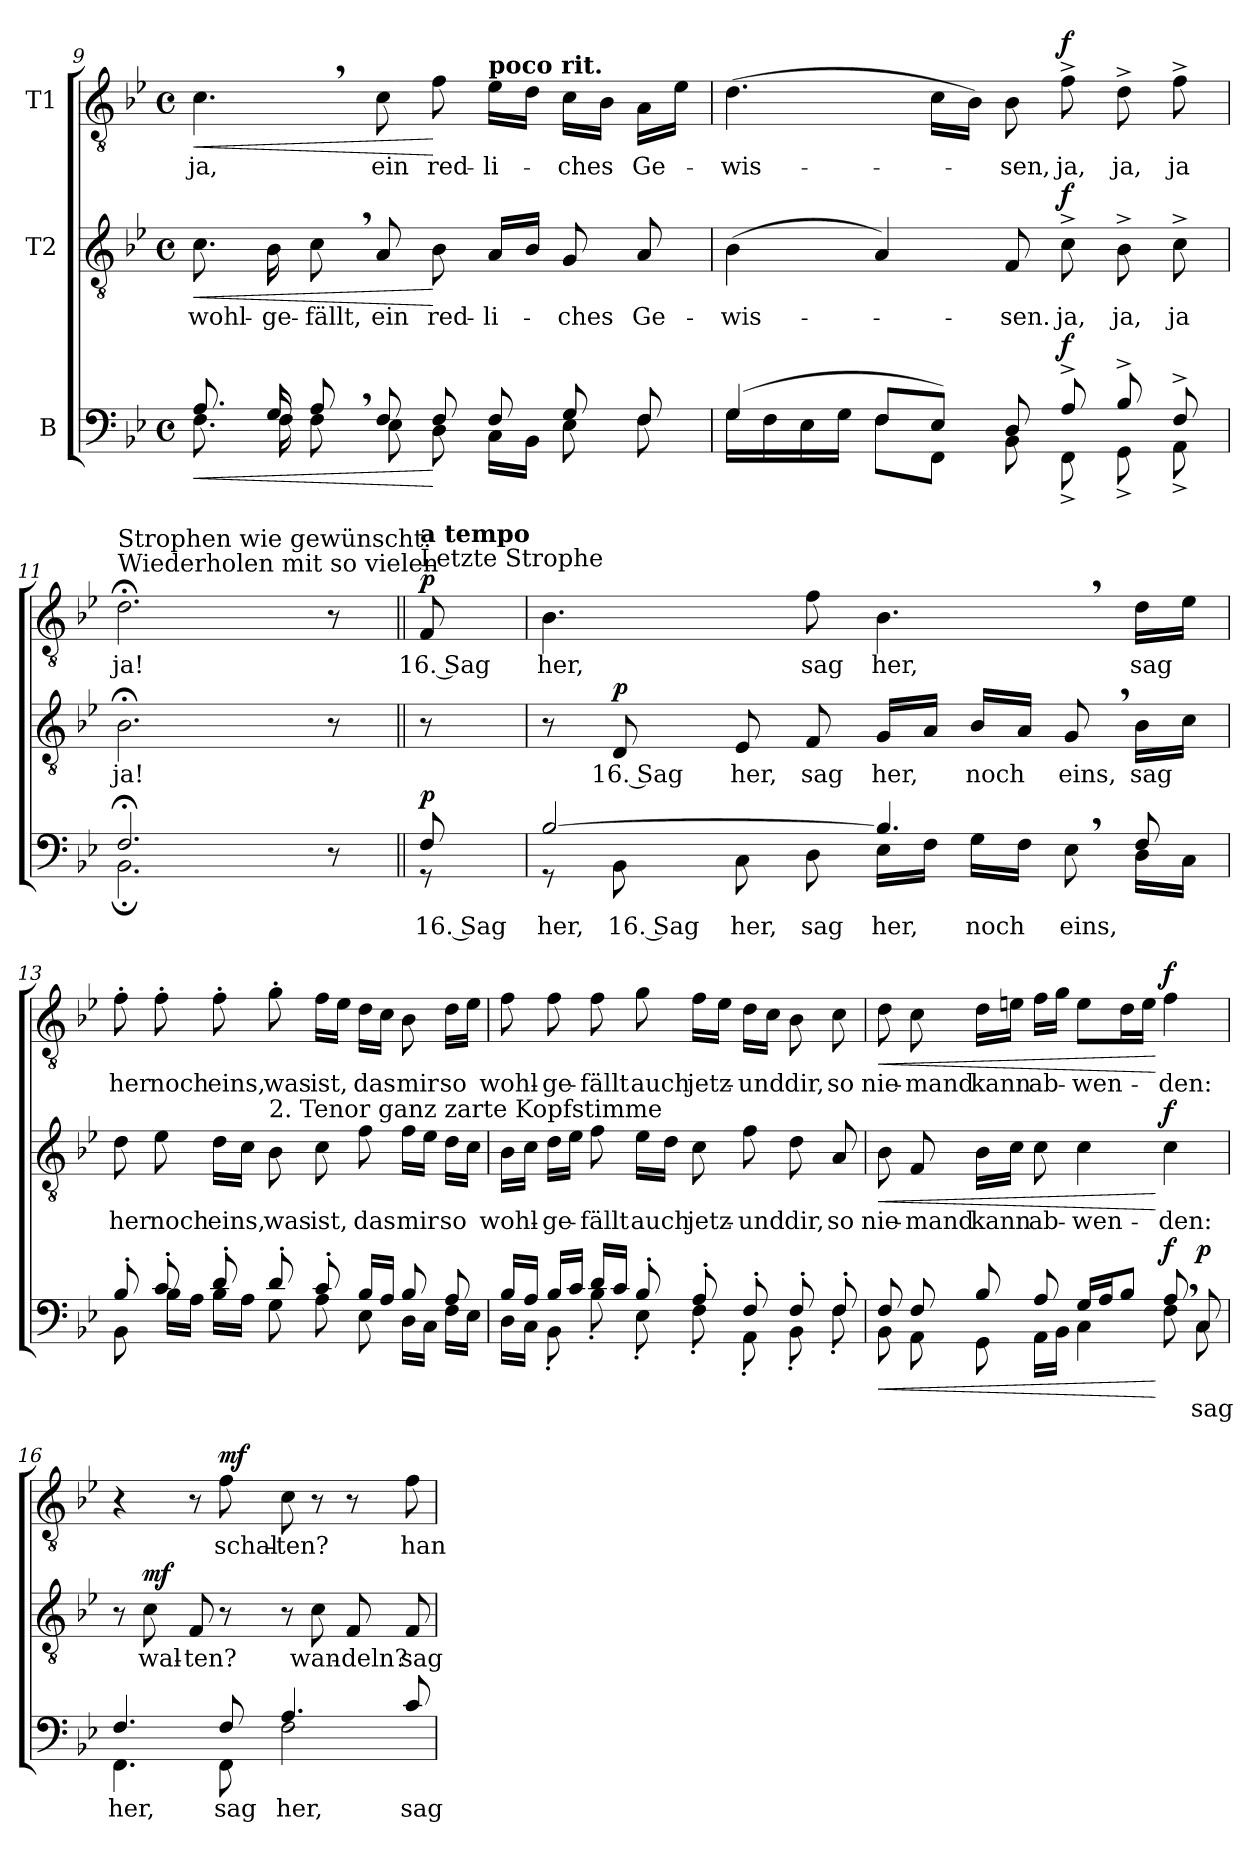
**kern	**text	**dynam	**kern	**text	**dynam	**kern	**text	**dynam
*part3	*part3	*part3	*part2	*part2	*part2	*part1	*part1	*part1
*staff3	*staff3	*staff3	*staff2	*staff2	*staff2	*staff1	*staff1	*staff1
*I"B	*	*	*I"T2	*	*	*I"T1	*	*
!!LO:LB:g=z
*clefF4	*	*	*clefGv2	*	*	*clefGv2	*	*
*k[b-e-]	*	*	*k[b-e-]	*	*	*k[b-e-]	*	*
*M4/4	*	*	*M4/4	*	*	*M4/4	*	*
*met(c)	*	*	*met(c)	*	*	*met(c)	*	*
=9	=9	=9	=9	=9	=9	=9	=9	=9
!	!	!LO:HP:b	!	!LO:LY:b	!LO:HP:b	!	!LO:LY:b	!LO:HP:b
*^	*	*	*	*	*	*	*	*
8.A/	8.F\	.	<	8.c\	wohl-	<	4.c,\	ja,	<
!	!	!	!	!	!LO:LY:b	!	!	!	!
16G/	16F\	.	.	16B-\	-ge-	.	.	.	.
!	!	!	!	!	!LO:LY:b	!	!	!	!
8A,/	8F\	.	.	8c,\	-fällt,	.	.	.	.
!	!	!	!	!	!LO:LY:b	!	!	!LO:LY:b	!
8F/	8E-\	.	.	8A/	ein	.	8c\	ein	.
!	!	!	!	!	!LO:LY:b	!	!	!LO:LY:b	!
8F/	8D\	.	[	8B-\	red-	[	8f\	red-	[
!	!	!	!	!	!	!	!LO:TX:a:B:t=poco rit.	!	!
!	!	!	!	!	!LO:LY:b	!	!	!LO:LY:b	!
8F/	16C\LL	.	.	16A/LL	-li-	.	16e-\LL	-li-	.
.	16BB-\JJ	.	.	16B-/JJ	.	.	16d\JJ	.	.
!	!	!	!	!	!LO:LY:b	!	!	!LO:LY:b	!
8G/	8E-\	.	.	8G/	-ches	.	16c\LL	-ches	.
.	.	.	.	.	.	.	16B-\JJ	.	.
!	!	!	!	!	!LO:LY:b	!	!	!LO:LY:b	!
8F/	8F\	.	.	8A/	Ge-	.	16A\LL	Ge-	.
.	.	.	.	.	.	.	16e-\JJ	.	.
=10	=10	=10	=10	=10	=10	=10	=10	=10	=10
!	!	!	!	!	!LO:LY:b	!	!	!LO:LY:b	!
(4G/	16G\LL	.	.	(4B-\	-wis-	.	(4.d\	-wis-	.
.	16F\	.	.	.	.	.	.	.	.
.	16E-\	.	.	.	.	.	.	.	.
.	16G\JJ	.	.	.	.	.	.	.	.
8F/L	8F\L	.	.	4A/)	.	.	.	.	.
8E-/J)	8FF\J	.	.	.	.	.	16c\LL	.	.
.	.	.	.	.	.	.	16B-\JJ)	.	.
!	!	!	!	!	!LO:LY:b	!	!	!LO:LY:b	!
8D/	8BB-\	.	.	8F/	-sen.	.	8B-\	-sen,	.
!	!	!	!LO:DY:a	!	!LO:LY:b	!LO:DY:a	!	!LO:LY:b	!LO:DY:a
8A^/	8FF^\	.	f	8c^\	ja,	f	8f^\	ja,	f
!	!	!	!	!	!LO:LY:b	!	!	!LO:LY:b	!
8B-^/	8GG^\	.	.	8B-^\	ja,	.	8d^\	ja,	.
!	!	!	!	!	!LO:LY:b	!	!	!LO:LY:b	!
8F^/	8AA^\	.	.	8c^\	ja	.	8f^\	ja	.
=11	=11	=11	=11	=11	=11	=11	=11	=11	=11
!	!	!	!	!	!	!	!LO:TX:a:t=Wiederholen mit so vielen	!	!
!	!	!	!	!	!	!	!LO:TX:a:t=Strophen wie gewünscht.	!	!
!	!	!	!	!	!LO:LY:b	!	!	!LO:LY:b	!
2.F;</	2.BB-;\	.	.	2.B-;<\	ja!	.	2.d;<\	ja!	.
8r	8ryy	.	.	8r	.	.	8r	.	.
!!LO:LB:g=z
=11X1||	=11X1||	=11X1||	=11X1||	=11X1||	=11X1||	=11X1||	=11X1||	=11X1||	=11X1||
!	!	!	!	!	!	!	!LO:TX:a:t=Letzte Strophe	!	!
!	!	!	!	!	!	!	!LO:TX:a:B:t=a tempo	!	!
!	!	!LO:LY:b	!LO:DY:a	!	!	!	!	!LO:LY:b	!LO:DY:a
8F/	8r	16. Sag	p	8r	.	.	8F/	16. Sag	p
=12	=12	=12	=12	=12	=12	=12	=12	=12	=12
!	!	!LO:LY:b	!	!	!	!	!	!LO:LY:b	!
[2B-/	8r	her,	.	8r	.	.	4.B-\	her,	.
!	!	!LO:LY:b	!	!	!LO:LY:b	!LO:DY:a	!	!	!
.	8BB-\	16. Sag	.	8D/	16. Sag	p	.	.	.
!	!	!LO:LY:b	!	!	!LO:LY:b	!	!	!	!
.	8C\	her,	.	8E-/	her,	.	.	.	.
!	!	!LO:LY:b	!	!	!LO:LY:b	!	!	!LO:LY:b	!
.	8D\	sag	.	8F/	sag	.	8f\	sag	.
!	!	!LO:LY:b	!	!	!LO:LY:b	!	!	!LO:LY:b	!
4.B-,/]	16E-\LL	her,	.	16G/LL	her,	.	4.B-,\	her,	.
.	16F\JJ	.	.	16A/JJ	.	.	.	.	.
!	!	!LO:LY:b	!	!	!LO:LY:b	!	!	!	!
.	16G\LL	noch	.	16B-/LL	noch	.	.	.	.
.	16F\JJ	.	.	16A/JJ	.	.	.	.	.
!	!	!LO:LY:b	!	!	!LO:LY:b	!	!	!	!
.	8E-\	eins,	.	8G,/	eins,	.	.	.	.
!	!	!	!	!	!LO:LY:b	!	!	!LO:LY:b	!
8F/	16D\LL	.	.	16B-\LL	sag	.	16d\LL	sag	.
.	16C\JJ	.	.	16c\JJ	.	.	16e-\JJ	.	.
=13	=13	=13	=13	=13	=13	=13	=13	=13	=13
!	!	!	!	!	!LO:LY:b	!	!	!LO:LY:b	!
8B-'/	8BB-\	.	.	8d\	her	.	8f'\	her	.
!	!	!	!	!	!LO:LY:b	!	!	!LO:LY:b	!
8c'/	16B-\LL	.	.	8e-\	noch	.	8f'\	noch	.
.	16A\JJ	.	.	.	.	.	.	.	.
!	!	!	!	!	!LO:LY:b	!	!	!LO:LY:b	!
8d'/	16B-\LL	.	.	16d\LL	eins,	.	8f'\	eins,	.
.	16A\JJ	.	.	16c\JJ	.	.	.	.	.
!	!	!	!	!LO:TX:a:t=2. Tenor ganz zarte Kopfstimme	!	!	!	!	!
!	!	!	!	!	!LO:LY:b	!	!	!LO:LY:b	!
8d'/	8G\	.	.	8B-\	was	.	8g'\	was	.
!	!	!	!	!	!LO:LY:b	!	!	!LO:LY:b	!
8c'/	8A\	.	.	8c\	ist,	.	16f\LL	ist,	.
.	.	.	.	.	.	.	16e-\JJ	.	.
!	!	!	!	!	!LO:LY:b	!	!	!LO:LY:b	!
16B-/LL	8E-\	.	.	8f\	das	.	16d\LL	das	.
16A/JJ	.	.	.	.	.	.	16c\JJ	.	.
!	!	!	!	!	!LO:LY:b	!	!	!LO:LY:b	!
8B-/	16D\LL	.	.	16f\LL	mir	.	8B-\	mir	.
.	16C\JJ	.	.	16e-\JJ	.	.	.	.	.
!	!	!	!	!	!LO:LY:b	!	!	!LO:LY:b	!
8A/	16F\LL	.	.	16d\LL	so	.	16d\LL	so	.
.	16E-\JJ	.	.	16c\JJ	.	.	16e-\JJ	.	.
!!LO:LB:g=z
=14	=14	=14	=14	=14	=14	=14	=14	=14	=14
!	!	!	!	!	!LO:LY:b	!	!	!LO:LY:b	!
16B-/LL	16D\LL	.	.	16B-\LL	wohl-	.	8f\	wohl-	.
16A/JJ	16C\JJ	.	.	16c\JJ	.	.	.	.	.
!	!	!	!	!	!LO:LY:b	!	!	!LO:LY:b	!
16B-/LL	8BB-'\	.	.	16d\LL	-ge-	.	8f\	-ge-	.
16c/JJ	.	.	.	16e-\JJ	.	.	.	.	.
!	!	!	!	!	!LO:LY:b	!	!	!LO:LY:b	!
16d/LL	8B-'\	.	.	8f\	-fällt	.	8f\	-fällt	.
16c/JJ	.	.	.	.	.	.	.	.	.
!	!	!	!	!	!LO:LY:b	!	!	!LO:LY:b	!
8B-'/	8E-'\	.	.	16e-\LL	auch	.	8g\	auch	.
.	.	.	.	16d\JJ	.	.	.	.	.
!	!	!	!	!	!LO:LY:b	!	!	!LO:LY:b	!
8A'/	8F'\	.	.	8c\	jetz-	.	16f\LL	jetz-	.
.	.	.	.	.	.	.	16e-\JJ	.	.
!	!	!	!	!	!LO:LY:b	!	!	!LO:LY:b	!
8F'/	8AA'\	.	.	8f\	-und	.	16d\LL	-und	.
.	.	.	.	.	.	.	16c\JJ	.	.
!	!	!	!	!	!LO:LY:b	!	!	!LO:LY:b	!
8F'/	8BB-'\	.	.	8d\	dir,	.	8B-\	dir,	.
!	!	!	!	!	!LO:LY:b	!	!	!LO:LY:b	!
8F'/	8F'\	.	.	8A/	so	.	8c\	so	.
=15	=15	=15	=15	=15	=15	=15	=15	=15	=15
!	!	!	!LO:HP:b	!	!LO:LY:b	!LO:HP:b	!	!LO:LY:b	!LO:HP:b
8F/	8BB-\	.	<	8B-\	nie-	<	8d\	nie-	<
!	!	!	!	!	!LO:LY:b	!	!	!LO:LY:b	!
8F/	8AA\	.	.	8F/	-mand	.	8c\	-mand	.
!	!	!	!	!	!LO:LY:b	!	!	!LO:LY:b	!
8B-/	8GG\	.	.	16B-\LL	kann	.	16d\LL	kann	.
.	.	.	.	16c\JJ	.	.	16en\JJ	.	.
!	!	!	!	!	!LO:LY:b	!	!	!LO:LY:b	!
8A/	16AA\LL	.	.	8c\	ab-	.	16f\LL	ab-	.
.	16BB-\JJ	.	.	.	.	.	16g\JJ	.	.
!	!	!	!	!	!LO:LY:b	!	!	!LO:LY:b	!
16G/LL	4C\	.	.	4c\	-wen-	.	8e\L	-wen-	.
16A/J	.	.	.	.	.	.	.	.	.
8B-/J	.	.	.	.	.	.	16d\L	.	.
.	.	.	.	.	.	.	16e\JJ	.	.
!	!	!	!LO:DY:n=1:a	!	!LO:LY:b	!LO:DY:n=1:a	!	!LO:LY:b	!LO:DY:n=1:a
8A,/	8F\	.	[ f	4c\	-den:	[ f	4f\	-den:	[ f
!	!	!LO:LY:b	!LO:DY:n=2:a	!	!	!	!	!	!
8C/	8C\	sag	p	.	.	.	.	.	.
!!LO:PB:g=z
=16	=16	=16	=16	=16	=16	=16	=16	=16	=16
!	!	!LO:LY:b	!	!	!	!	!	!	!
!	!	!LO:LY:b	!	!	!	!	!	!	!
4.F/	4.FF\	her,	.	8r	.	.	4r	.	.
!	!	!	!	!	!LO:LY:b	!LO:DY:a	!	!	!
.	.	.	.	8c\	wal-	mf	.	.	.
!	!	!	!	!	!LO:LY:b	!	!	!	!
.	.	.	.	8F/	-ten?	.	8r	.	.
!	!	!LO:LY:b	!	!	!	!	!	!	!
!	!	!LO:LY:b	!	!	!	!	!	!LO:LY:b	!LO:DY:a
8F/	8FF\	sag	.	8r	.	.	8f\	schal-	mf
!	!	!LO:LY:b	!	!	!	!	!	!	!
!	!	!LO:LY:b	!	!	!	!	!	!LO:LY:b	!
4.A/	2F\	her,	.	8r	.	.	8c\	-ten?	.
!	!	!	!	!	!LO:LY:b	!	!	!	!
.	.	.	.	8c\	wan-	.	8r	.	.
!	!	!	!	!	!LO:LY:b	!	!	!	!
.	.	.	.	8F/	-deln?	.	8r	.	.
!	!	!LO:LY:b	!	!	!LO:LY:b	!	!	!LO:LY:b	!
8c/	.	sag	.	8F/	sag	.	8f\	han-	.
*v	*v	*	*	*	*	*	*	*	*
=	=	=	=	=	=	=	=	=
*-	*-	*-	*-	*-	*-	*-	*-	*-
